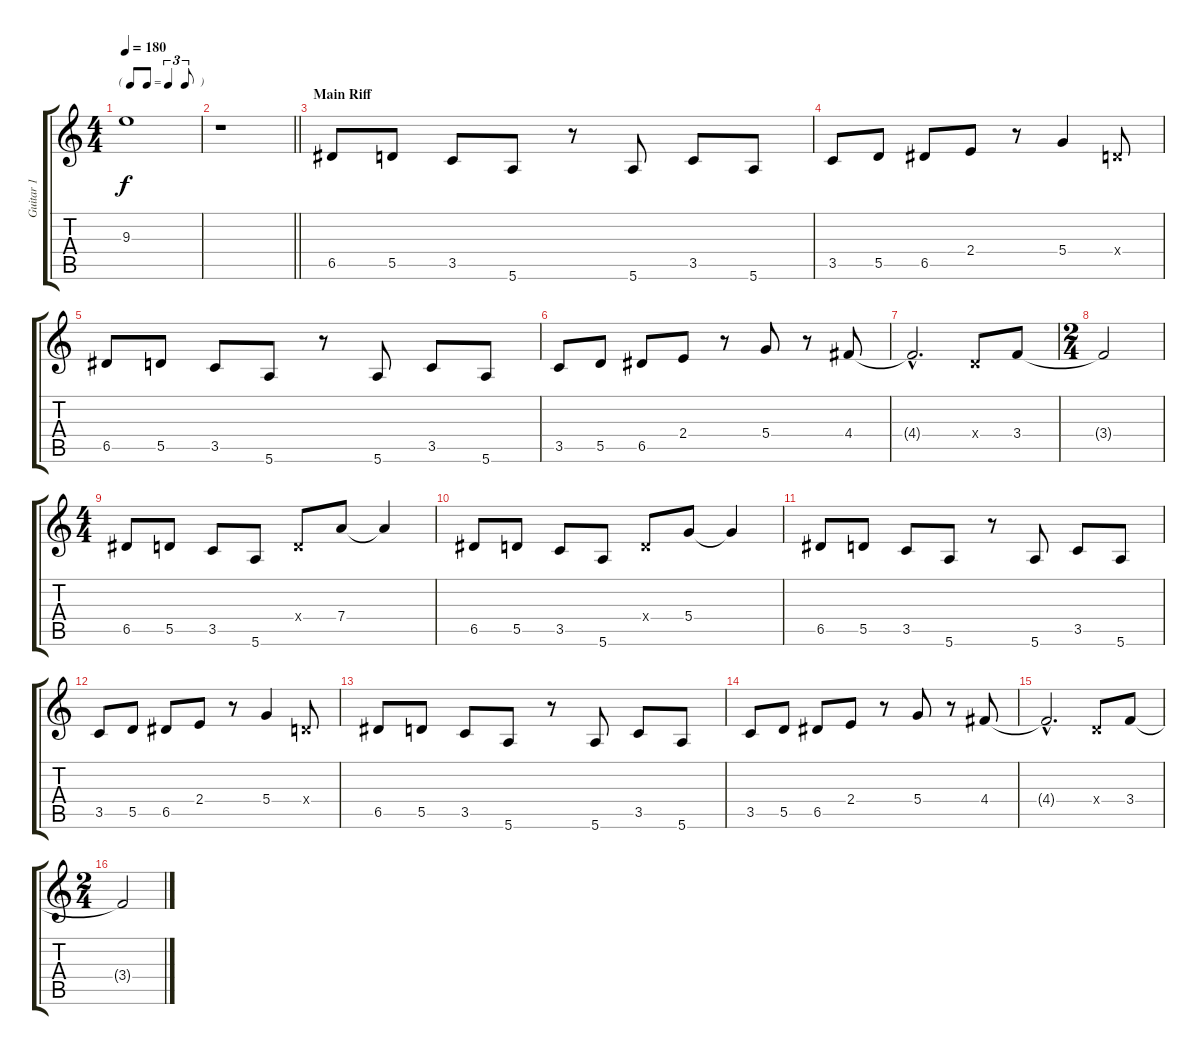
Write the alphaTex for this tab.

\track ("Guitar 1" "Guitar 1") {instrument overdrivenguitar}
\staff {score tabs}
\tuning (E4 B3 G3 D3 A2 E2) {hide}
\ts (4 4)
\tf triplet8th
\tempo 180
\clef g2
\ks c
9.3{t}.1{dy f} |
\barLineRight lightlight
r.1 |
\section ("" "Main Riff")
6.5.8 5.5.8 3.5.8 5.6.8 r.8 5.6.8 3.5.8 5.6.8 |
3.5.8 5.5.8 6.5.8 2.4.8 r.8 5.4.4 0.4{x}.8 |
6.5.8 5.5.8 3.5.8 5.6.8 r.8 5.6.8 3.5.8 5.6.8 |
3.5.8 5.5.8 6.5.8 2.4.8 r.8 5.4.8 r.8 4.4.8 |
4.4{hac t}.2{d} 0.4{x}.8 3.4.8 |
\ts (2 4)
3.4{t}.2 |
\ts (4 4)
6.5.8 5.5.8 3.5.8 5.6.8 0.4{x}.8 7.4.8 7.4{t}.4 |
6.5.8 5.5.8 3.5.8 5.6.8 0.4{x}.8 5.4.8 5.4{t}.4 |
6.5.8 5.5.8 3.5.8 5.6.8 r.8 5.6.8 3.5.8 5.6.8 |
3.5.8 5.5.8 6.5.8 2.4.8 r.8 5.4.4 0.4{x}.8 |
6.5.8 5.5.8 3.5.8 5.6.8 r.8 5.6.8 3.5.8 5.6.8 |
3.5.8 5.5.8 6.5.8 2.4.8 r.8 5.4.8 r.8 4.4.8 |
4.4{hac t}.2{d} 0.4{x}.8 3.4.8 |
\ts (2 4)
3.4{t}.2
